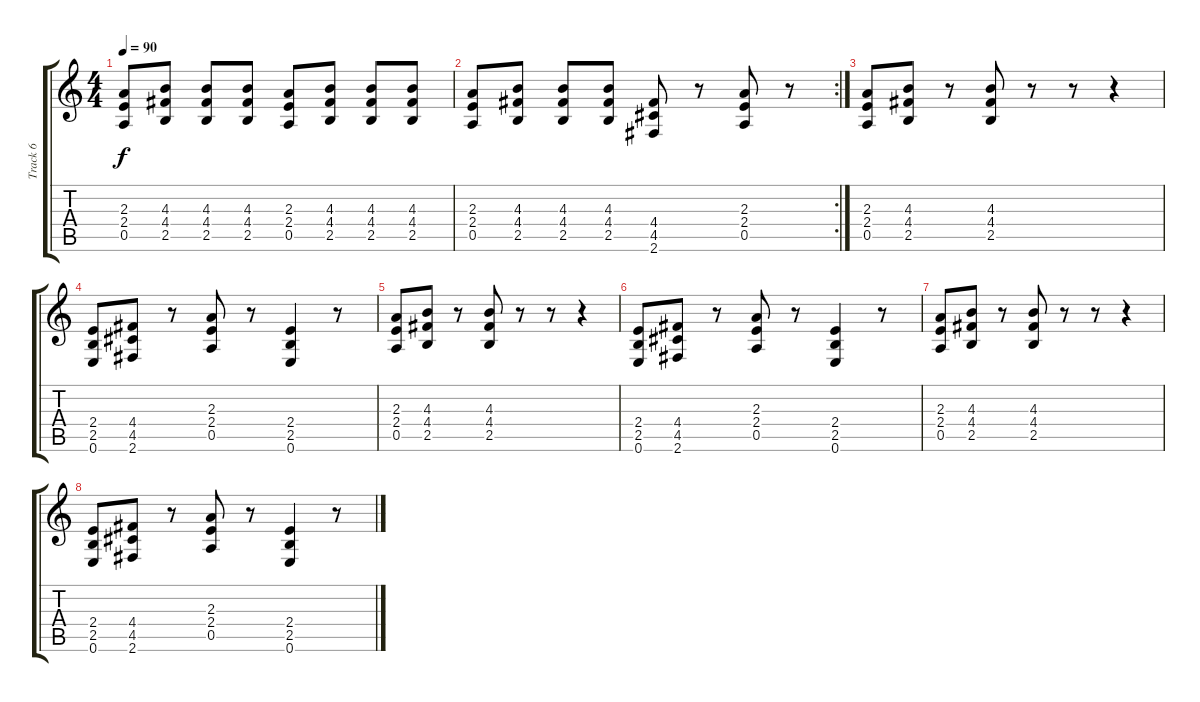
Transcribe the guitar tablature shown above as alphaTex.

\track ("Track 6" "Track 6") {instrument overdrivenguitar}
\staff {score tabs}
\tuning (E4 B3 G3 D3 A2 E2) {hide}
\ts (4 4)
\tempo 90
\clef g2
\ks c
(2.3 2.4 0.5).8{dy f} (4.3 4.4 2.5).8 (4.3 4.4 2.5).8 (4.3 4.4 2.5).8 (2.3 2.4 0.5).8 (4.3 4.4 2.5).8 (4.3 4.4 2.5).8 (4.3 4.4 2.5).8 |
\rc 2
(2.3 2.4 0.5).8 (4.3 4.4 2.5).8 (4.3 4.4 2.5).8 (4.3 4.4 2.5).8 (4.4 4.5 2.6).8 r.8 (2.3 2.4 0.5).8 r.8 |
(2.3 2.4 0.5).8 (4.3 4.4 2.5).8 r.8 (4.3 4.4 2.5).8 r.8 r.8 r.4 |
(2.4 2.5 0.6).8 (4.4 4.5 2.6).8 r.8 (2.3 2.4 0.5).8 r.8 (2.4 2.5 0.6).4 r.8 |
(2.3 2.4 0.5).8 (4.3 4.4 2.5).8 r.8 (4.3 4.4 2.5).8 r.8 r.8 r.4 |
(2.4 2.5 0.6).8 (4.4 4.5 2.6).8 r.8 (2.3 2.4 0.5).8 r.8 (2.4 2.5 0.6).4 r.8 |
(2.3 2.4 0.5).8 (4.3 4.4 2.5).8 r.8 (4.3 4.4 2.5).8 r.8 r.8 r.4 |
(2.4 2.5 0.6).8 (4.4 4.5 2.6).8 r.8 (2.3 2.4 0.5).8 r.8 (2.4 2.5 0.6).4 r.8
